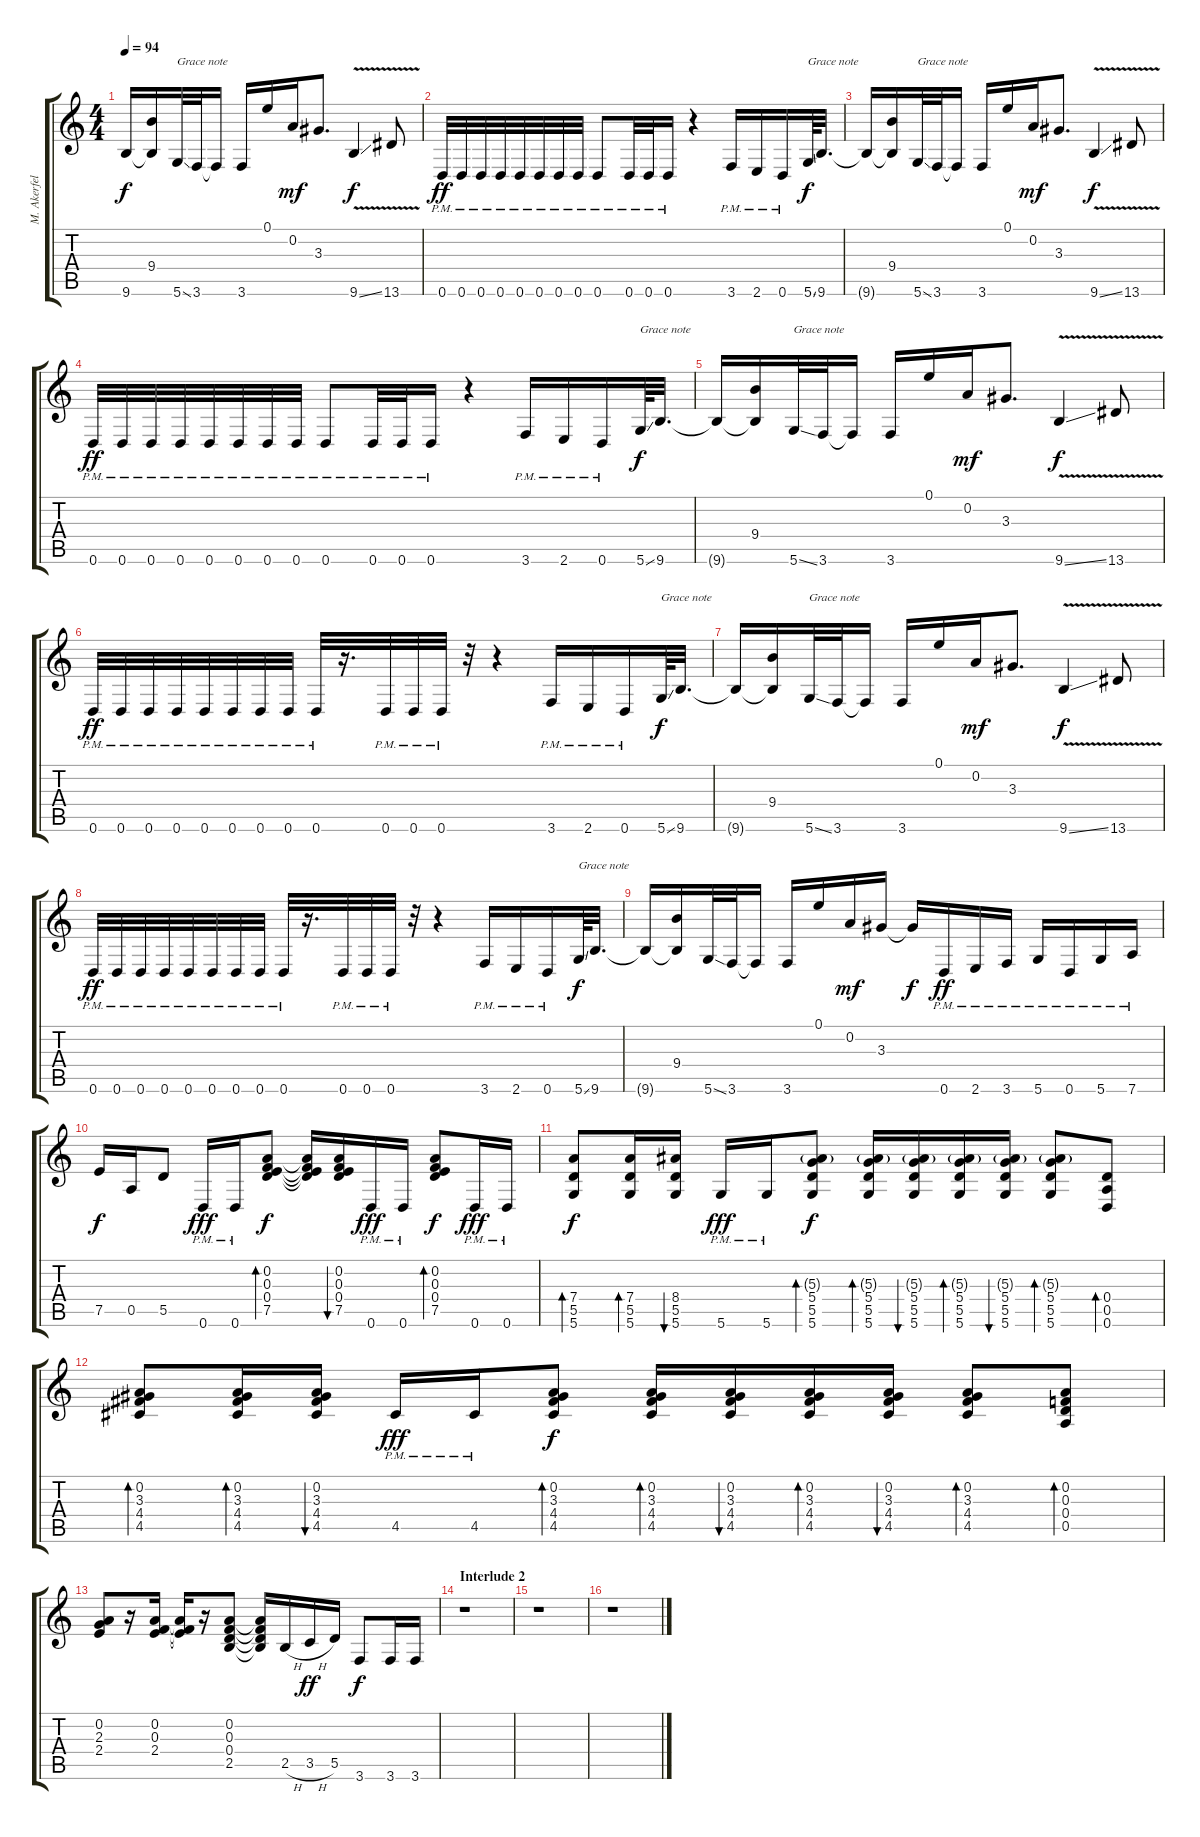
\track ("M. Akerfeldt" "M. Akerfel") {instrument distortionguitar}
\staff {score tabs}
\tuning (E4 A3 F3 D3 A2 D2) {hide}
\ts (4 4)
\tempo 94
\clef g2
\ks c
9.6{t}.16{dy f} (9.4 9.6{t}).16 5.6{ss}.32{txt "Grace note"} 3.6.32 3.6{t}.16 3.6.16 0.1.16 0.2.16{dy mf} 3.3.8{d} 9.6{v ss}.4{dy f} 13.6{v}.8 |
0.6{pm}.32{dy ff} 0.6{pm}.32 0.6{pm}.32 0.6{pm}.32 0.6{pm}.32 0.6{pm}.32 0.6{pm}.32 0.6{pm}.32 0.6{pm}.8 0.6{pm}.32 0.6{pm}.32 0.6{pm}.16 r.4 3.6{pm}.16 2.6{pm}.16 0.6{pm}.16 5.6{ss}.64{txt "Grace note" dy f} 9.6.32{d} |
9.6{t}.16 (9.4 9.6{t}).16 5.6{ss}.32{txt "Grace note"} 3.6.32 3.6{t}.16 3.6.16 0.1.16 0.2.16{dy mf} 3.3.8{d} 9.6{v ss}.4{dy f} 13.6{v}.8 |
0.6{pm}.32{dy ff} 0.6{pm}.32 0.6{pm}.32 0.6{pm}.32 0.6{pm}.32 0.6{pm}.32 0.6{pm}.32 0.6{pm}.32 0.6{pm}.8 0.6{pm}.32 0.6{pm}.32 0.6{pm}.16 r.4 3.6{pm}.16 2.6{pm}.16 0.6{pm}.16 5.6{ss}.64{txt "Grace note" dy f} 9.6.32{d} |
9.6{t}.16 (9.4 9.6{t}).16 5.6{ss}.32{txt "Grace note"} 3.6.32 3.6{t}.16 3.6.16 0.1.16 0.2.16{dy mf} 3.3.8{d} 9.6{v ss}.4{dy f} 13.6{v}.8 |
0.6{pm}.32{dy ff} 0.6{pm}.32 0.6{pm}.32 0.6{pm}.32 0.6{pm}.32 0.6{pm}.32 0.6{pm}.32 0.6{pm}.32 0.6{pm}.32 r.16{d} 0.6{pm}.32 0.6{pm}.32 0.6{pm}.32 r.32 r.4 3.6{pm}.16 2.6{pm}.16 0.6{pm}.16 5.6{ss}.64{txt "Grace note" dy f} 9.6.32{d} |
9.6{t}.16 (9.4 9.6{t}).16 5.6{ss}.32{txt "Grace note"} 3.6.32 3.6{t}.16 3.6.16 0.1.16 0.2.16{dy mf} 3.3.8{d} 9.6{v ss}.4{dy f} 13.6{v}.8 |
0.6{pm}.32{dy ff} 0.6{pm}.32 0.6{pm}.32 0.6{pm}.32 0.6{pm}.32 0.6{pm}.32 0.6{pm}.32 0.6{pm}.32 0.6{pm}.32 r.16{d} 0.6{pm}.32 0.6{pm}.32 0.6{pm}.32 r.32 r.4 3.6{pm}.16 2.6{pm}.16 0.6{pm}.16 5.6{ss}.64{txt "Grace note" dy f} 9.6.32{d} |
9.6{t}.16 (9.4 9.6{t}).16 5.6{ss}.32 3.6.32 3.6{t}.16 3.6.16 0.1.16 0.2.16{dy mf} 3.3.16 3.3{t}.16{dy f} 0.6{pm}.16{dy ff} 2.6{pm}.16 3.6{pm}.16 5.6{pm}.16 0.6{pm}.16 5.6{pm}.16 7.6{pm}.16 |
7.5.16{dy f} 0.5.16 5.5.8 0.6{pm}.16{dy fff} 0.6{pm}.16 (0.2 0.3 0.4 7.5).8{bd 30 dy f} (0.2{t} 0.3{t} 0.4{t} 7.5{t}).16 (0.2 0.3 0.4 7.5).16{bu 30} 0.6{pm}.16{dy fff} 0.6{pm}.16 (0.2 0.3 0.4 7.5).8{bd 30 dy f} 0.6{pm}.16{dy fff} 0.6{pm}.16 |
(7.4 5.5 5.6).8{bd 30 dy f} (7.4 5.5 5.6).16{bd 30} (8.4 5.5 5.6).16{bu 30} 5.6{pm}.16{dy fff} 5.6{pm}.16 (5.3{g} 5.4 5.5 5.6).8{bd 30 dy f} (5.3{g} 5.4 5.5 5.6).16{bd 30} (5.3{g} 5.4 5.5 5.6).16{bu 30} (5.3{g} 5.4 5.5 5.6).16{bd 30} (5.3{g} 5.4 5.5 5.6).16{bu 30} (5.3{g} 5.4 5.5 5.6).8{bd 30} (0.4 0.5 0.6).8{bd 30} |
(0.2 3.3 4.4 4.5).8{bd 30} (0.2 3.3 4.4 4.5).16{bd 30} (0.2 3.3 4.4 4.5).16{bu 30} 4.5{pm}.16{dy fff} 4.5{pm}.16 (0.2 3.3 4.4 4.5).8{bd 30 dy f} (0.2 3.3 4.4 4.5).16{bd 30} (0.2 3.3 4.4 4.5).16{bu 30} (0.2 3.3 4.4 4.5).16{bd 30} (0.2 3.3 4.4 4.5).16{bu 30} (0.2 3.3 4.4 4.5).8{bd 30} (0.2 0.3 0.4 0.5).8{bd 30} |
(0.2 2.3 2.4).8 r.16 (0.2 0.3 2.4).16 (0.2{t} 0.3{t} 2.4{t}).16 r.16 (0.2 0.3 0.4 2.5).8 (0.2{t} 0.3{t} 0.4{t} 2.5{t}).16 2.5{h}.16 3.5{h}.16{dy ff} 5.5.16 3.6.8{dy f} 3.6.16 3.6.16 |
\section ("" "Interlude 2")
r.1 |
r.1 |
r.1
